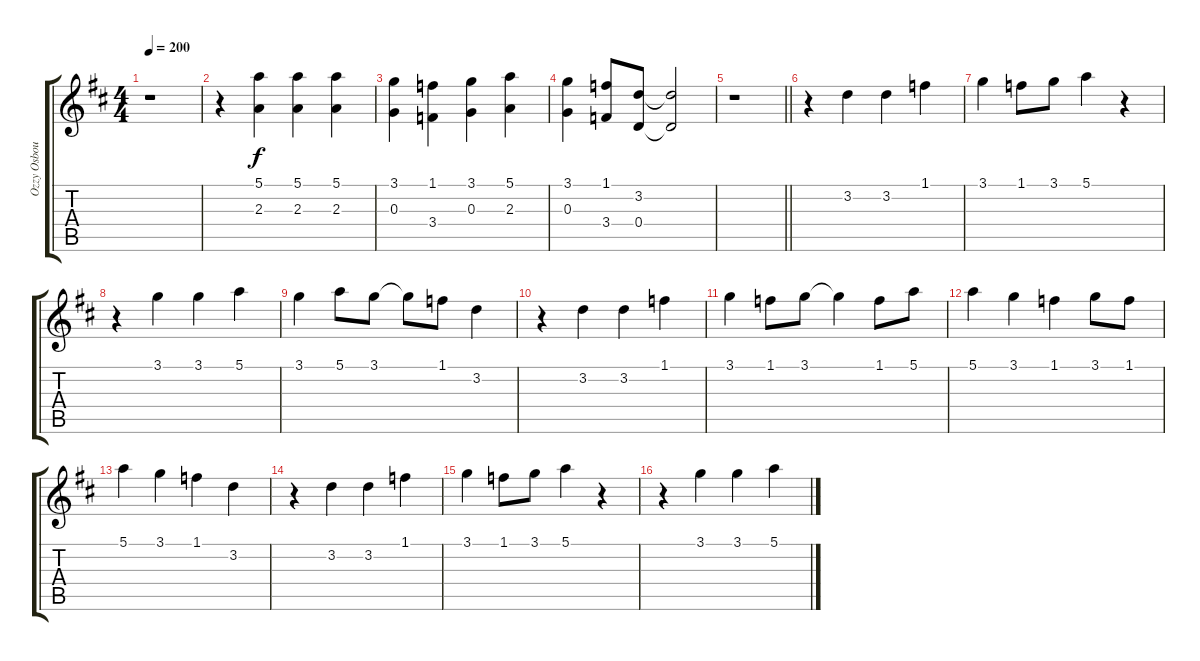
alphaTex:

\track ("Ozzy Osbourne" "Ozzy Osbou") {instrument acousticguitarsteel}
\staff {score tabs}
\tuning (E4 B3 G3 D3 A2 E2) {hide}
\ts (4 4)
\tempo 200
\clef g2
\ks d
r.1{dy f} |
r.4 (5.1 2.3).4 (5.1 2.3).4 (5.1 2.3).4 |
(3.1 0.3).4 (1.1 3.4).4 (3.1 0.3).4 (5.1 2.3).4 |
(3.1 0.3).4 (1.1 3.4).8 (3.2 0.4).8 (3.2{t} 0.4{t}).2 |
\barLineRight lightlight
r.1 |
r.4 3.2.4 3.2.4 1.1.4 |
3.1.4 1.1.8 3.1.8 5.1.4 r.4 |
r.4 3.1.4 3.1.4 5.1.4 |
3.1.4 5.1.8 3.1.8 3.1{t}.8 1.1.8 3.2.4 |
r.4 3.2.4 3.2.4 1.1.4 |
3.1.4 1.1.8 3.1.8 3.1{t}.4 1.1.8 5.1.8 |
5.1.4 3.1.4 1.1.4 3.1.8 1.1.8 |
5.1.4 3.1.4 1.1.4 3.2.4 |
r.4 3.2.4 3.2.4 1.1.4 |
3.1.4 1.1.8 3.1.8 5.1.4 r.4 |
r.4 3.1.4 3.1.4 5.1.4
